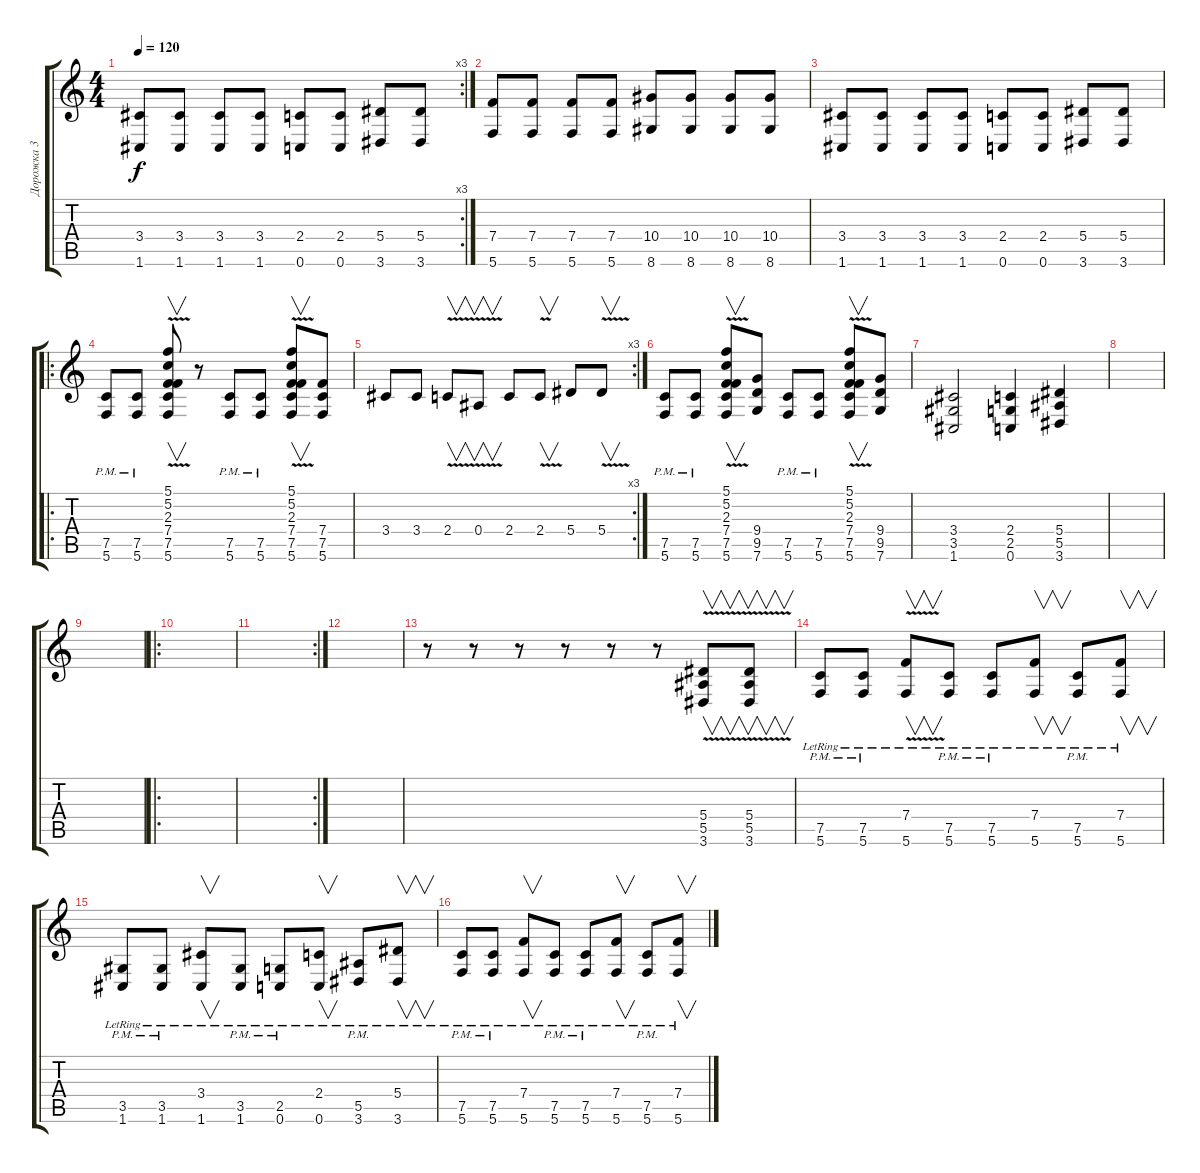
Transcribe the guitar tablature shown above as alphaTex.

\track ("Дорожка 3" "Дорожка 3") {instrument overdrivenguitar}
\staff {score tabs}
\tuning (C4 G3 Eb3 Bb2 F2 C2) {hide}
\rc 3
\ts (4 4)
\tempo 120
\clef g2
\ks c
(3.4 1.6).8{dy f} (3.4 1.6).8 (3.4 1.6).8 (3.4 1.6).8 (2.4 0.6).8 (2.4 0.6).8 (5.4 3.6).8 (5.4 3.6).8 |
(7.4 5.6).8{volume 10 instrument distortionguitar} (7.4 5.6).8 (7.4 5.6).8 (7.4 5.6).8 (10.4 8.6).8 (10.4 8.6).8 (10.4 8.6).8 (10.4 8.6).8 |
(3.4 1.6).8 (3.4 1.6).8 (3.4 1.6).8 (3.4 1.6).8 (2.4 0.6).8 (2.4 0.6).8 (5.4 3.6).8 (5.4 3.6).8 |
\ro
(7.5{pm} 5.6{pm}).8{instrument overdrivenguitar} (7.5{pm} 5.6{pm}).8 (5.1{v} 5.2 2.3 7.4 7.5 5.6).8{v} r.8 (7.5{pm} 5.6{pm}).8 (7.5{pm} 5.6{pm}).8 (5.1{v} 5.2 2.3 7.4 7.5 5.6).8{v} (7.4 7.5 5.6).8 |
\rc 3
3.4.8 3.4.8 2.4{v}.8{v} 0.4{v}.8{v} 2.4.8 2.4{v}.8{v} 5.4.8 5.4{v}.8{v} |
(7.5{pm} 5.6{pm}).8{instrument overdrivenguitar} (7.5{pm} 5.6{pm}).8 (5.1{v} 5.2 2.3 7.4 7.5 5.6).8{v} (9.4 9.5 7.6).8 (7.5{pm} 5.6{pm}).8 (7.5{pm} 5.6{pm}).8 (5.1{v} 5.2 2.3 7.4 7.5 5.6).8{v} (9.4 9.5 7.6).8 |
(3.4 3.5 1.6).2 (2.4 2.5 0.6).4 (5.4 5.5 3.6).4 |
|
|
\ro
|
\rc 2
|
|
r.8 r.8 r.8 r.8 r.8 r.8 (5.4{v} 5.5 3.6{v}).8{v} (5.4{v} 5.5 3.6{v}).8{v} |
(7.5{pm lr} 5.6{pm lr}).8{instrument overdrivenguitar} (7.5{pm lr} 5.6{pm lr}).8 (7.4{v} 5.6{lr}).8{v} (7.5{pm lr} 5.6{pm lr}).8 (7.5{pm lr} 5.6{pm lr}).8 (7.4 5.6{lr}).8{v} (7.5{pm lr} 5.6{pm lr}).8 (7.4 5.6{lr}).8{v} |
(3.5{pm lr} 1.6{pm lr}).8 (3.5{pm lr} 1.6{pm lr}).8 (3.4 1.6{lr}).8{v} (3.5{pm lr} 1.6{pm lr}).8 (2.5{pm lr} 0.6{pm lr}).8 (2.4 0.6{lr}).8{v} (5.5{pm lr} 3.6{pm lr}).8 (5.4 3.6{lr}).8{v} |
(7.5{pm lr} 5.6{pm lr}).8 (7.5{pm lr} 5.6{pm lr}).8 (7.4 5.6{lr}).8{v} (7.5{pm lr} 5.6{pm lr}).8 (7.5{pm lr} 5.6{pm lr}).8 (7.4 5.6{lr}).8{v} (7.5{pm lr} 5.6{pm lr}).8 (7.4 5.6{lr}).8{v}
